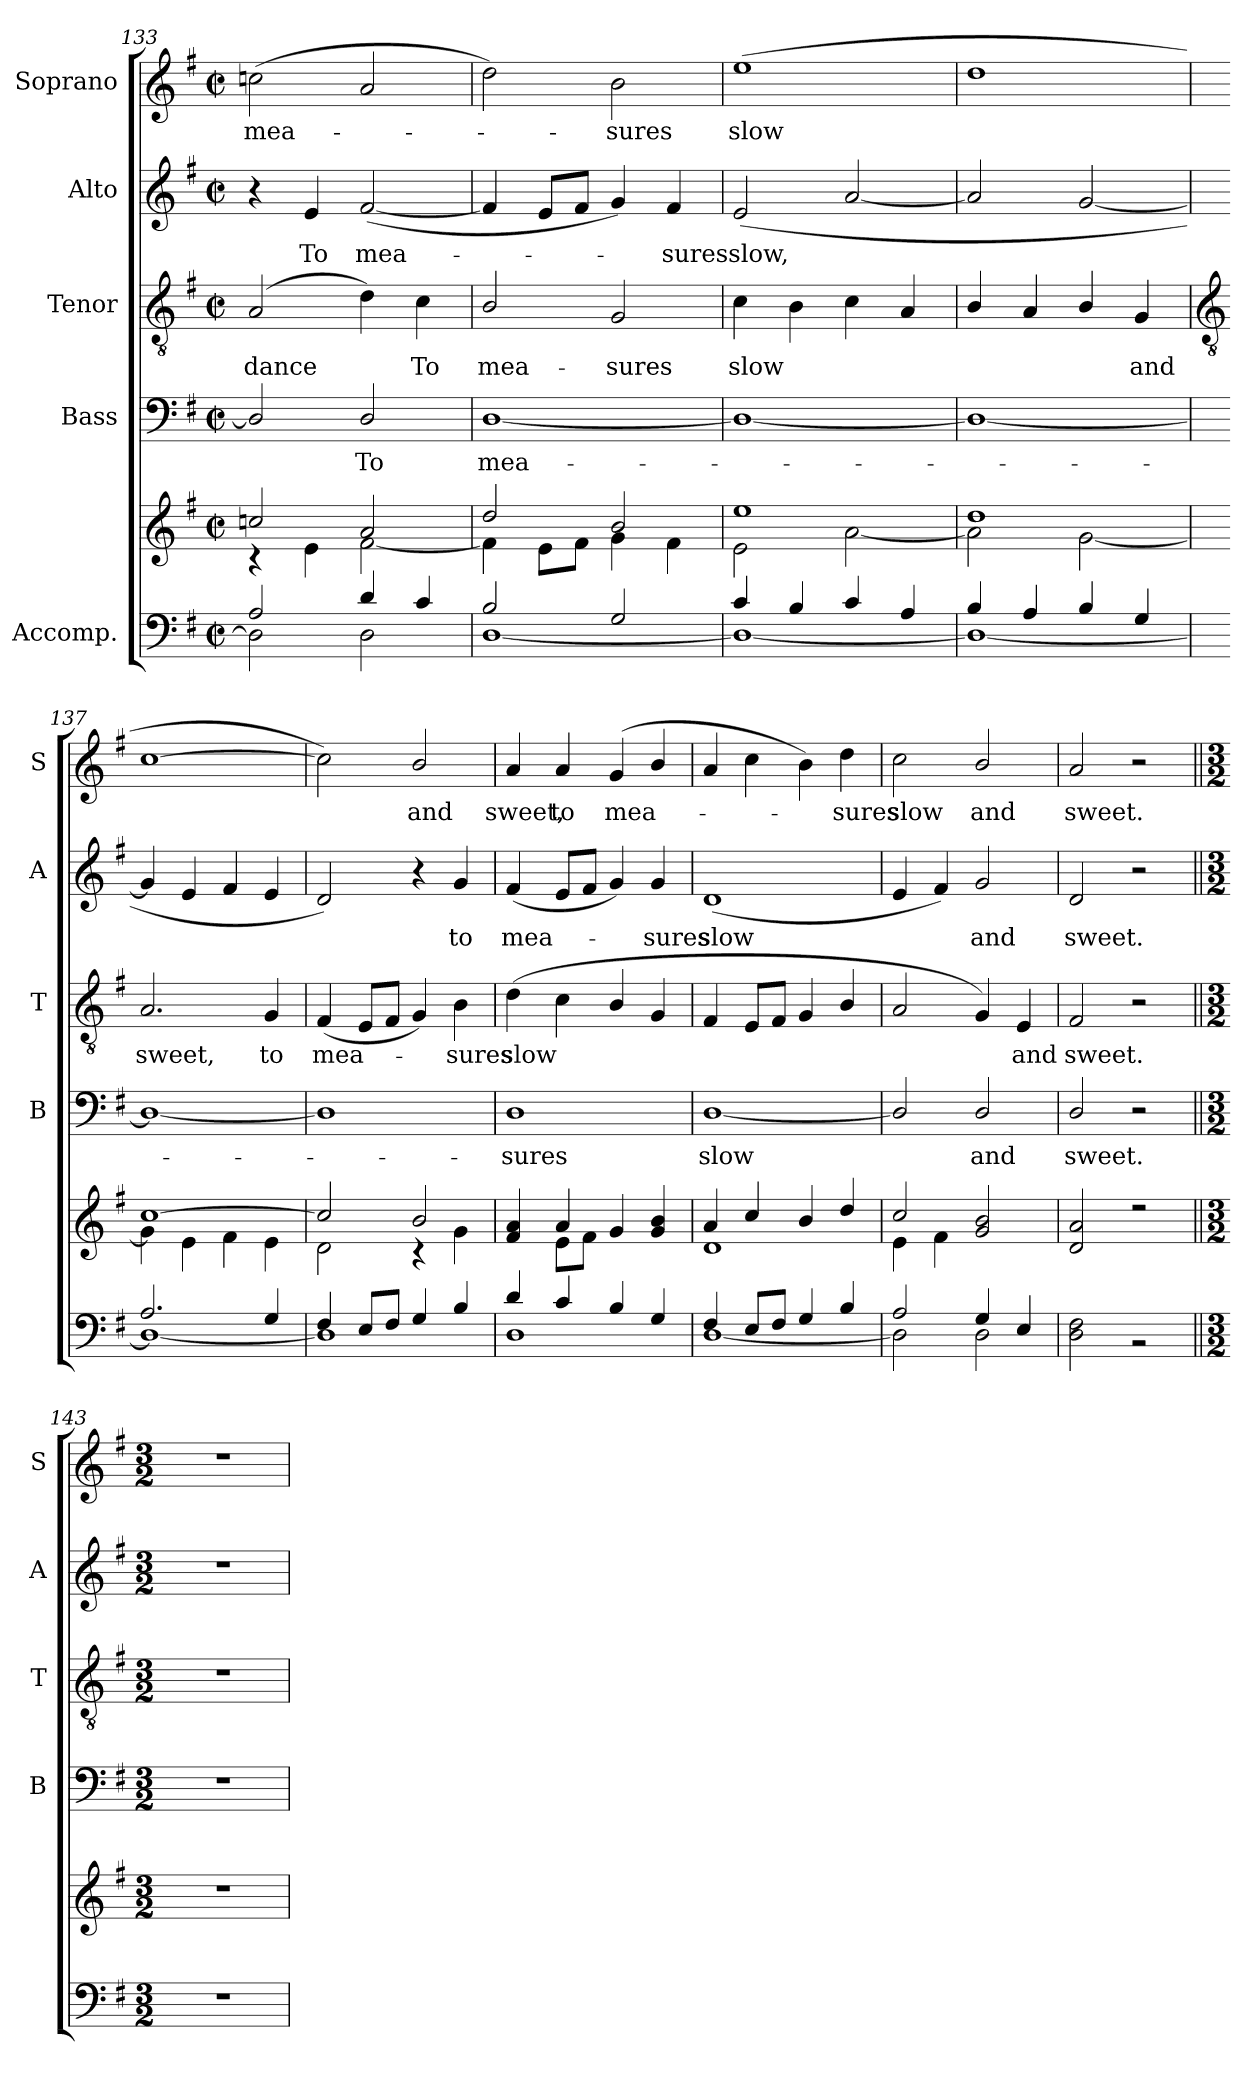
**kern	**kern	**kern	**text	**kern	**text	**kern	**text	**kern	**text
*part5	*part5	*part4	*part4	*part3	*part3	*part2	*part2	*part1	*part1
*staff6	*staff5	*staff4	*staff4	*staff3	*staff3	*staff2	*staff2	*staff1	*staff1
*I"Accomp.	*	*I"Bass	*	*I"Tenor	*	*I"Alto	*	*I"Soprano	*
*	*	*I'B	*	*I'T	*	*I'A	*	*I'S	*
*clefF4	*clefG2	*clefF4	*	*clefGv2	*	*clefG2	*	*clefG2	*
*k[f#]	*k[f#]	*k[f#]	*	*k[f#]	*	*k[f#]	*	*k[f#]	*
*G:	*G:	*G:	*	*G:	*	*G:	*	*G:	*
*M2/2	*M2/2	*M2/2	*	*M2/2	*	*M2/2	*	*M2/2	*
*met(c|)	*met(c|)	*met(c|)	*	*met(c|)	*	*met(c|)	*	*met(c|)	*
=133	=133	=133	=133	=133	=133	=133	=133	=133	=133
*^	*^	*	*	*	*	*	*	*	*
!	!	!	!	!	!	!	!LO:LY:b	!	!	!	!LO:LY:b
2A/	2D\]	2ccn/	4r	2D/]	.	(<2A	dance	4r	.	(>2ccn	mea-
!	!	!	!	!	!	!	!	!	!LO:LY:b	!	!
.	.	.	4e\	.	.	.	.	4e	To	.	.
!	!	!	!	!	!LO:LY:b	!	!	!	!LO:LY:b	!	!
4d/	2D\	2a/	[2f#\	2D/	To	4d)	.	(<[2f#	mea-	2a	.
!	!	!	!	!	!	!	!LO:LY:b	!	!	!	!
4c/	.	.	.	.	.	4c	To	.	.	.	.
=134	=134	=134	=134	=134	=134	=134	=134	=134	=134	=134	=134
!	!	!	!	!	!LO:LY:b	!	!LO:LY:b	!	!	!	!
2B/	[1D\	2dd/	4f#\]	[1D/	mea-	2B/	mea-	4f#]	.	2dd)	.
.	.	.	8e\L	.	.	.	.	8eL	.	.	.
.	.	.	8f#\J	.	.	.	.	8f#J	.	.	.
!	!	!	!	!	!	!	!LO:LY:b	!	!	!	!LO:LY:b
2G/	.	2b/	4g\	.	.	2G	-sures	4g)	.	2b	sures
!	!	!	!	!	!	!	!	!	!LO:LY:b	!	!
.	.	.	4f#\	.	.	.	.	4f#	sures	.	.
=135	=135	=135	=135	=135	=135	=135	=135	=135	=135	=135	=135
!	!	!	!	!	!	!	!LO:LY:b	!	!LO:LY:b	!	!LO:LY:b
4c/	1D\_	1ee/	2e\	1D/_	.	4c	slow	(<2e	slow,	(>1ee	slow
4B/	.	.	.	.	.	4B	.	.	.	.	.
4c/	.	.	[2a\	.	.	4c	.	[2a	.	.	.
4A/	.	.	.	.	.	4A	.	.	.	.	.
=136	=136	=136	=136	=136	=136	=136	=136	=136	=136	=136	=136
4B/	1D\_	1dd/	2a\]	1D/_	.	4B/	.	2a]	.	1dd	.
4A/	.	.	.	.	.	4A	.	.	.	.	.
4B/	.	.	[2g\	.	.	4B/	.	[2g	.	.	.
!	!	!	!	!	!	!	!LO:LY:b	!	!	!	!
4G/	.	.	.	.	.	4G	and	.	.	.	.
!!LO:LB:g=z
=137	=137	=137	=137	=137	=137	=137	=137	=137	=137	=137	=137
*	*	*	*	*	*	*clefGv2	*	*	*	*	*
!	!	!	!	!	!	!	!LO:LY:b	!	!	!	!
2.A/	1D\_	[1cc/	4g\]	1D/_	.	2.A	sweet,	4g]	.	[1cc	.
.	.	.	4e\	.	.	.	.	4e	.	.	.
.	.	.	4f#\	.	.	.	.	4f#	.	.	.
!	!	!	!	!	!	!	!LO:LY:b	!	!	!	!
4G/	.	.	4e\	.	.	4G	to	4e	.	.	.
=138	=138	=138	=138	=138	=138	=138	=138	=138	=138	=138	=138
!	!	!	!	!	!	!	!LO:LY:b	!	!	!	!
4F#/	1D\]	2cc/]	2d\	1D/]	.	(<4F#	mea-	2d)	.	2cc])	.
8E/L	.	.	.	.	.	8EL	.	.	.	.	.
8F#/J	.	.	.	.	.	8F#J	.	.	.	.	.
!	!	!	!	!	!	!	!	!	!	!	!LO:LY:b
4G/	.	2b/	4r	.	.	4G)	.	4r	.	2b/	and
!	!	!	!	!	!	!	!LO:LY:b	!	!LO:LY:b	!	!
4B/	.	.	4g\	.	.	4B	sures	4g	to	.	.
=139	=139	=139	=139	=139	=139	=139	=139	=139	=139	=139	=139
!	!	!	!	!	!LO:LY:b	!	!LO:LY:b	!	!LO:LY:b	!	!LO:LY:b
4d/	1D\	4f#/ 4a/	4ryy	1D	sures	(<4d	slow	(<4f#	mea-	4a	sweet,
!	!	!	!	!	!	!	!	!	!	!	!LO:LY:b
4c/	.	4a/	8e\L	.	.	4c	.	8eL	.	4a	to
.	.	.	8f#\J	.	.	.	.	8f#J	.	.	.
!	!	!	!	!	!	!	!	!	!	!	!LO:LY:b
4B/	.	4g/	2ryy	.	.	4B/	.	4g)	.	(<4g	mea-
!	!	!	!	!	!	!	!	!	!LO:LY:b	!	!
4G/	.	4g/ 4b/	.	.	.	4G	.	4g	sures	4b/	.
=140	=140	=140	=140	=140	=140	=140	=140	=140	=140	=140	=140
!	!	!	!	!	!LO:LY:b	!	!	!	!LO:LY:b	!	!
4F#/	[1D\	4a/	1d\	[1D/	slow	4F#	.	(<1d	slow	4a	.
8E/L	.	4cc/	.	.	.	8EL	.	.	.	4cc	.
8F#/J	.	.	.	.	.	8F#J	.	.	.	.	.
4G/	.	4b/	.	.	.	4G	.	.	.	4b)	.
!	!	!	!	!	!	!	!	!	!	!	!LO:LY:b
4B/	.	4dd/	.	.	.	4B/	.	.	.	4dd	sures
=141	=141	=141	=141	=141	=141	=141	=141	=141	=141	=141	=141
!	!	!	!	!	!	!	!	!	!	!	!LO:LY:b
2A/	2D\]	2cc/	4e\	2D/]	.	2A	.	4e	.	2cc	slow
.	.	.	4f#\	.	.	.	.	4f#)	.	.	.
!	!	!	!	!	!LO:LY:b	!	!	!	!LO:LY:b	!	!LO:LY:b
4G/	2D\	2g/ 2b/	2ryy	2D/	and	4G)	.	2g	and	2b/	and
!	!	!	!	!	!	!	!LO:LY:b	!	!	!	!
4E/	.	.	.	.	.	4E	and	.	.	.	.
=142	=142	=142	=142	=142	=142	=142	=142	=142	=142	=142	=142
!	!	!	!	!	!LO:LY:b	!	!LO:LY:b	!	!LO:LY:b	!	!LO:LY:b
1ryy	2D\ 2F#\	2d/ 2a/	1ryy	2D/	sweet.	2F#	sweet.	2d	sweet.	2a	sweet.
.	2r	2r	.	2r	.	2r	.	2r	.	2r	.
*v	*v	*	*	*	*	*	*	*	*	*	*
*	*v	*v	*	*	*	*	*	*	*	*
=143||	=143||	=143||	=143||	=143||	=143||	=143||	=143||	=143||	=143||
*M3/2	*M3/2	*M3/2	*	*M3/2	*	*M3/2	*	*M3/2	*
1.r	1.r	1.r	.	1.r	.	1.r	.	1.r	.
=	=	=	=	=	=	=	=	=	=
*-	*-	*-	*-	*-	*-	*-	*-	*-	*-
